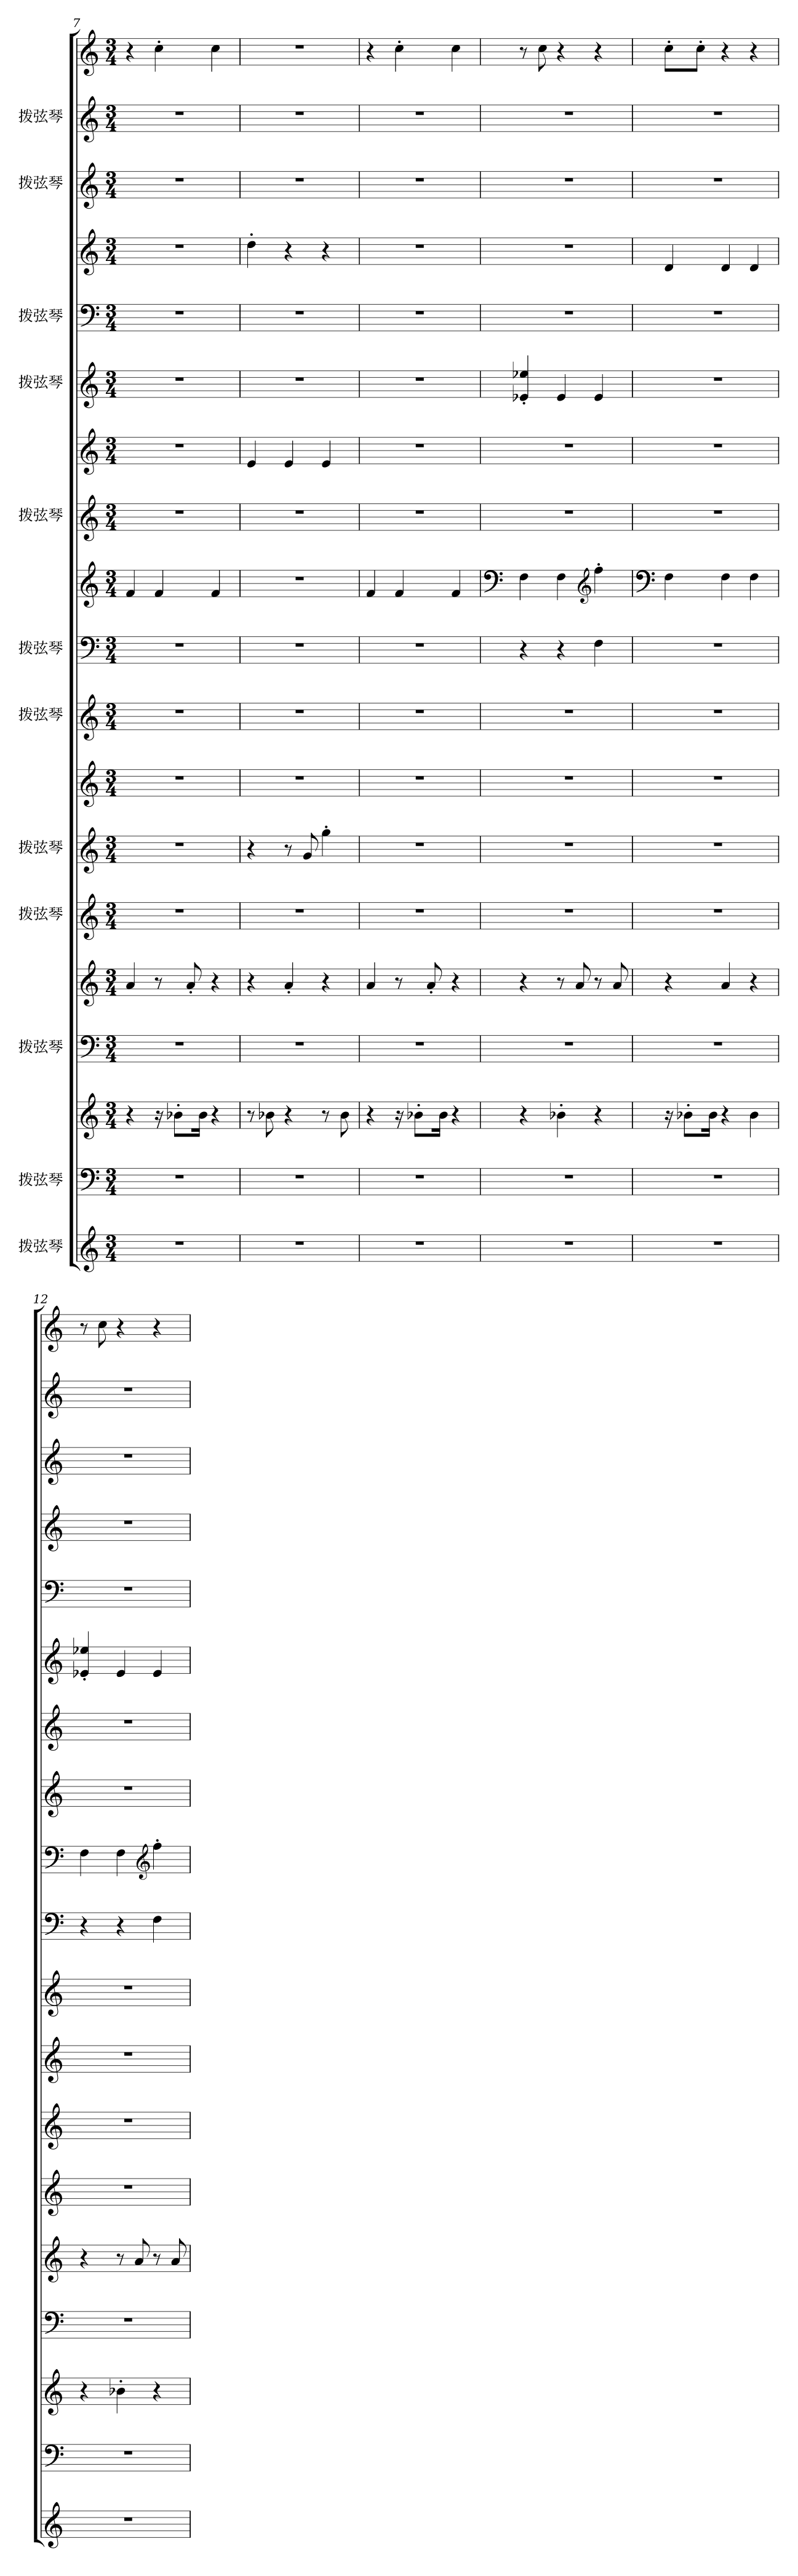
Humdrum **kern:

**kern	**kern	**kern	**kern	**kern	**kern	**kern	**kern	**kern	**kern	**kern	**kern	**kern	**kern	**kern	**kern	**kern	**kern	**kern
*part12	*part11	*part11	*part10	*part10	*part9	*part8	*part8	*part7	*part6	*part6	*part5	*part5	*part4	*part3	*part3	*part2	*part1	*part1
*staff19	*staff18	*staff17	*staff16	*staff15	*staff14	*staff13	*staff12	*staff11	*staff10	*staff9	*staff8	*staff7	*staff6	*staff5	*staff4	*staff3	*staff2	*staff1
*I"拨弦琴	*I"拨弦琴	*	*I"拨弦琴	*	*I"拨弦琴	*I"拨弦琴	*	*I"拨弦琴	*I"拨弦琴	*	*I"拨弦琴	*	*I"拨弦琴	*I"拨弦琴	*	*I"拨弦琴	*I"拨弦琴	*
!!LO:PB:g=z
*clefG2	*clefF4	*clefG2	*clefF4	*clefG2	*clefG2	*clefG2	*clefG2	*clefG2	*clefF4	*clefG2	*clefG2	*clefG2	*clefG2	*clefF4	*clefG2	*clefG2	*clefG2	*clefG2
*k[]	*k[]	*k[]	*k[]	*k[]	*k[]	*k[]	*k[]	*k[]	*k[]	*k[]	*k[]	*k[]	*k[]	*k[]	*k[]	*k[]	*k[]	*k[]
*M3/4	*M3/4	*M3/4	*M3/4	*M3/4	*M3/4	*M3/4	*M3/4	*M3/4	*M3/4	*M3/4	*M3/4	*M3/4	*M3/4	*M3/4	*M3/4	*M3/4	*M3/4	*M3/4
=7	=7	=7	=7	=7	=7	=7	=7	=7	=7	=7	=7	=7	=7	=7	=7	=7	=7	=7
2.r	2.r	4r	2.r	4a/	2.r	2.r	2.r	2.r	2.r	4f/	2.r	2.r	2.r	2.r	2.r	2.r	2.r	4r
.	.	16r	.	8r	.	.	.	.	.	4f/	.	.	.	.	.	.	.	4cc'\
.	.	8b-X'\L	.	.	.	.	.	.	.	.	.	.	.	.	.	.	.	.
.	.	.	.	8a'/	.	.	.	.	.	.	.	.	.	.	.	.	.	.
.	.	16b-\Jk	.	.	.	.	.	.	.	.	.	.	.	.	.	.	.	.
.	.	4r	.	4r	.	.	.	.	.	4f/	.	.	.	.	.	.	.	4cc\
=8	=8	=8	=8	=8	=8	=8	=8	=8	=8	=8	=8	=8	=8	=8	=8	=8	=8	=8
2.r	2.r	8r	2.r	4r	2.r	4r	2.r	2.r	2.r	2.r	2.r	4e/	2.r	2.r	4dd'\	2.r	2.r	2.r
.	.	8b-X\	.	.	.	.	.	.	.	.	.	.	.	.	.	.	.	.
.	.	4r	.	4a'/	.	8r	.	.	.	.	.	4e/	.	.	4r	.	.	.
.	.	.	.	.	.	8g/	.	.	.	.	.	.	.	.	.	.	.	.
.	.	8r	.	4r	.	4gg'\	.	.	.	.	.	4e/	.	.	4r	.	.	.
.	.	8b-\	.	.	.	.	.	.	.	.	.	.	.	.	.	.	.	.
=9	=9	=9	=9	=9	=9	=9	=9	=9	=9	=9	=9	=9	=9	=9	=9	=9	=9	=9
2.r	2.r	4r	2.r	4a/	2.r	2.r	2.r	2.r	2.r	4f/	2.r	2.r	2.r	2.r	2.r	2.r	2.r	4r
.	.	16r	.	8r	.	.	.	.	.	4f/	.	.	.	.	.	.	.	4cc'\
.	.	8b-X'\L	.	.	.	.	.	.	.	.	.	.	.	.	.	.	.	.
.	.	.	.	8a'/	.	.	.	.	.	.	.	.	.	.	.	.	.	.
.	.	16b-\Jk	.	.	.	.	.	.	.	.	.	.	.	.	.	.	.	.
.	.	4r	.	4r	.	.	.	.	.	4f/	.	.	.	.	.	.	.	4cc\
=10	=10	=10	=10	=10	=10	=10	=10	=10	=10	=10	=10	=10	=10	=10	=10	=10	=10	=10
*	*	*	*	*	*	*	*	*	*	*clefF4	*	*	*	*	*	*	*	*
2.r	2.r	4r	2.r	4r	2.r	2.r	2.r	2.r	4r	4F\	2.r	2.r	4e-X/' 4ee-X/'	2.r	2.r	2.r	2.r	8r
.	.	.	.	.	.	.	.	.	.	.	.	.	.	.	.	.	.	8cc\
.	.	4b-X'\	.	8r	.	.	.	.	4r	4F\	.	.	4e-/	.	.	.	.	4r
.	.	.	.	8a/	.	.	.	.	.	.	.	.	.	.	.	.	.	.
*	*	*	*	*	*	*	*	*	*	*clefG2	*	*	*	*	*	*	*	*
.	.	4r	.	8r	.	.	.	.	4F\	4ff'\	.	.	4e-/	.	.	.	.	4r
.	.	.	.	8a/	.	.	.	.	.	.	.	.	.	.	.	.	.	.
=11	=11	=11	=11	=11	=11	=11	=11	=11	=11	=11	=11	=11	=11	=11	=11	=11	=11	=11
*	*	*	*	*	*	*	*	*	*	*clefF4	*	*	*	*	*	*	*	*
2.r	2.r	16r	2.r	4r	2.r	2.r	2.r	2.r	2.r	4F\	2.r	2.r	2.r	2.r	4d/	2.r	2.r	8cc'\L
.	.	8b-X'\L	.	.	.	.	.	.	.	.	.	.	.	.	.	.	.	.
.	.	.	.	.	.	.	.	.	.	.	.	.	.	.	.	.	.	8cc'\J
.	.	16b-\Jk	.	.	.	.	.	.	.	.	.	.	.	.	.	.	.	.
.	.	4r	.	4a/	.	.	.	.	.	4F\	.	.	.	.	4d/	.	.	4r
.	.	4b-\	.	4r	.	.	.	.	.	4F\	.	.	.	.	4d/	.	.	4r
!!LO:PB:g=z
=12	=12	=12	=12	=12	=12	=12	=12	=12	=12	=12	=12	=12	=12	=12	=12	=12	=12	=12
2.r	2.r	4r	2.r	4r	2.r	2.r	2.r	2.r	4r	4F\	2.r	2.r	4e-X/' 4ee-X/'	2.r	2.r	2.r	2.r	8r
.	.	.	.	.	.	.	.	.	.	.	.	.	.	.	.	.	.	8cc\
.	.	4b-X'\	.	8r	.	.	.	.	4r	4F\	.	.	4e-/	.	.	.	.	4r
.	.	.	.	8a/	.	.	.	.	.	.	.	.	.	.	.	.	.	.
*	*	*	*	*	*	*	*	*	*	*clefG2	*	*	*	*	*	*	*	*
.	.	4r	.	8r	.	.	.	.	4F\	4ff'\	.	.	4e-/	.	.	.	.	4r
.	.	.	.	8a/	.	.	.	.	.	.	.	.	.	.	.	.	.	.
=	=	=	=	=	=	=	=	=	=	=	=	=	=	=	=	=	=	=
*-	*-	*-	*-	*-	*-	*-	*-	*-	*-	*-	*-	*-	*-	*-	*-	*-	*-	*-
